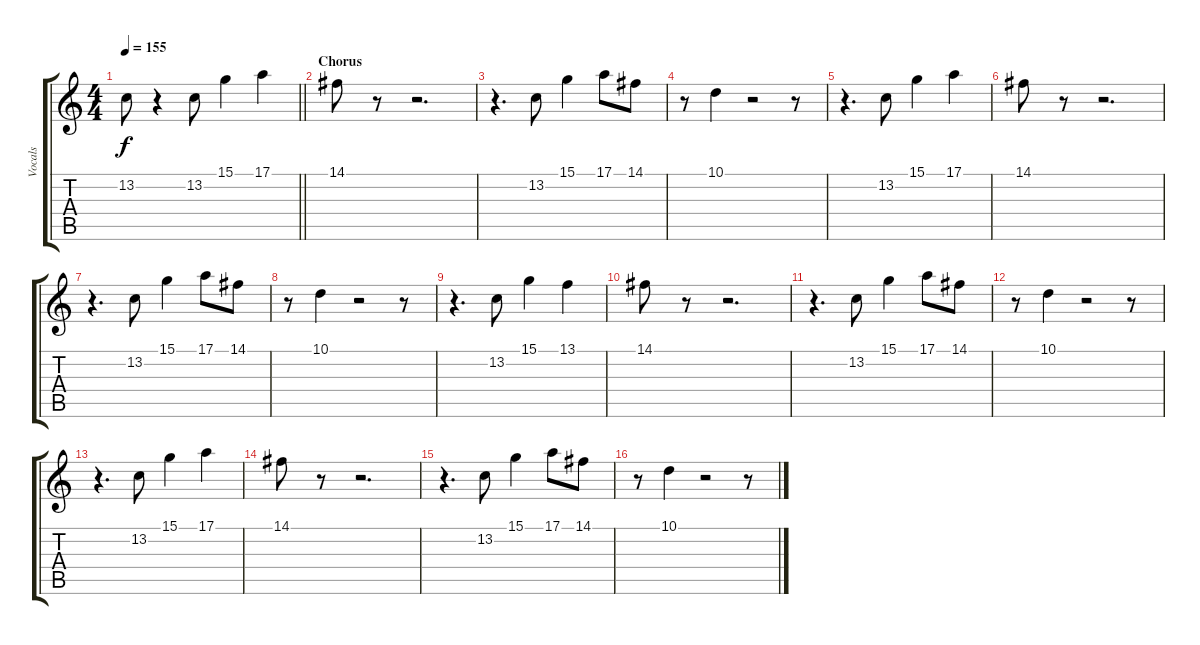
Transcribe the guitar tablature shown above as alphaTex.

\track ("Vocals" "Vocals") {instrument lead6voice}
\staff {score tabs}
\tuning (E4 B3 G3 D3 A2 E2) {hide}
\ts (4 4)
\tempo 155
\clef g2
\barLineRight lightlight
\ks c
13.2.8{dy f} r.4 13.2.8 15.1.4 17.1.4 |
\section ("" "Chorus")
14.1.8 r.8 r.2{d} |
r.4{d} 13.2.8 15.1.4 17.1.8 14.1.8 |
r.8 10.1.4 r.2 r.8 |
r.4{d} 13.2.8 15.1.4 17.1.4 |
14.1.8 r.8 r.2{d} |
r.4{d} 13.2.8 15.1.4 17.1.8 14.1.8 |
r.8 10.1.4 r.2 r.8 |
r.4{d} 13.2.8 15.1.4 13.1.4 |
14.1.8 r.8 r.2{d} |
r.4{d} 13.2.8 15.1.4 17.1.8 14.1.8 |
r.8 10.1.4 r.2 r.8 |
r.4{d} 13.2.8 15.1.4 17.1.4 |
14.1.8 r.8 r.2{d} |
r.4{d} 13.2.8 15.1.4 17.1.8 14.1.8 |
r.8 10.1.4 r.2 r.8
